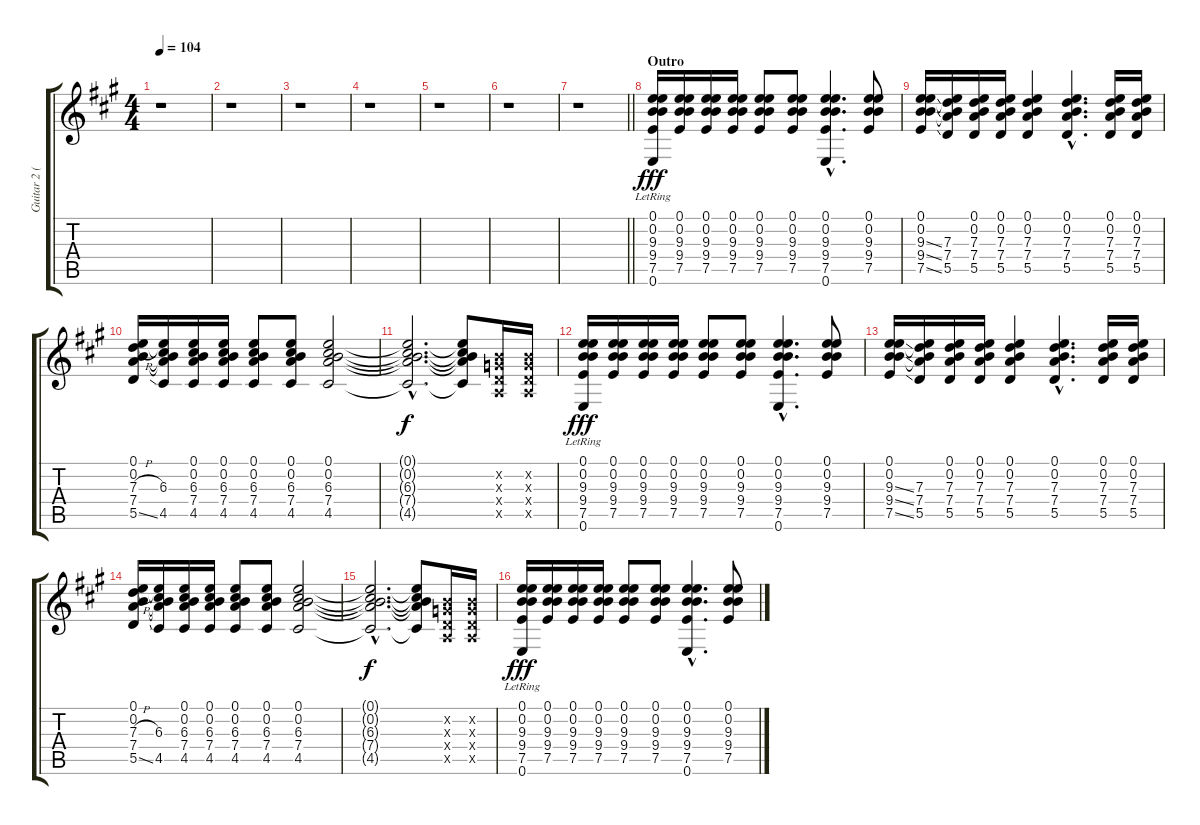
\track ("Guitar 2 (12-String)" "Guitar 2 (") {instrument electricguitarclean}
\staff {score tabs}
\tuning (E4 B3 G3 D3 A2 E2) {hide}
\ts (4 4)
\tempo 104
\clef g2
\ks a
r.1{dy fff} |
r.1 |
r.1 |
r.1 |
r.1 |
r.1 |
\barLineRight lightlight
r.1 |
\section ("" "Outro")
(0.1 0.2 9.3 9.4 7.5 0.6{lr}).16 (0.1 0.2 9.3 9.4 7.5).16 (0.1 0.2 9.3 9.4 7.5).16 (0.1 0.2 9.3 9.4 7.5).16 (0.1 0.2 9.3 9.4 7.5).8 (0.1 0.2 9.3 9.4 7.5).8 (0.1{hac} 0.2{hac} 9.3{hac} 9.4{hac} 7.5{hac} 0.6{hac}).4{d} (0.1 0.2 9.3 9.4 7.5).8 |
(0.1 0.2 9.3{ss} 9.4{ss} 7.5{ss}).16 (0.1{t} 0.2{t} 7.3 7.4 5.5).16 (0.1 0.2 7.3 7.4 5.5).16 (0.1 0.2 7.3 7.4 5.5).16 (0.1 0.2 7.3 7.4 5.5).4 (0.1{hac} 0.2{hac} 7.3{hac} 7.4{hac} 5.5{hac}).4{d} (0.1 0.2 7.3 7.4 5.5).16 (0.1 0.2 7.3 7.4 5.5).16 |
(0.1 0.2 7.3{h} 7.4 5.5{ss}).16 (0.1{t} 0.2{t} 6.3 7.4{t} 4.5).16 (0.1 0.2 6.3 7.4 4.5).16 (0.1 0.2 6.3 7.4 4.5).16 (0.1 0.2 6.3 7.4 4.5).8 (0.1 0.2 6.3 7.4 4.5).8 (0.1 0.2 6.3 7.4 4.5).2 |
(0.1{hac t} 0.2{hac t} 6.3{hac t} 7.4{hac t} 4.5{hac t}).2{d dy f} (0.1{t} 0.2{t} 6.3{t} 7.4{t} 4.5{t}).8 (0.2{x} 0.3{x} 0.4{x} 0.5{x}).16 (0.2{x} 0.3{x} 0.4{x} 0.5{x}).16 |
(0.1 0.2 9.3 9.4 7.5 0.6{lr}).16{dy fff} (0.1 0.2 9.3 9.4 7.5).16 (0.1 0.2 9.3 9.4 7.5).16 (0.1 0.2 9.3 9.4 7.5).16 (0.1 0.2 9.3 9.4 7.5).8 (0.1 0.2 9.3 9.4 7.5).8 (0.1{hac} 0.2{hac} 9.3{hac} 9.4{hac} 7.5{hac} 0.6{hac}).4{d} (0.1 0.2 9.3 9.4 7.5).8 |
(0.1 0.2 9.3{ss} 9.4{ss} 7.5{ss}).16 (0.1{t} 0.2{t} 7.3 7.4 5.5).16 (0.1 0.2 7.3 7.4 5.5).16 (0.1 0.2 7.3 7.4 5.5).16 (0.1 0.2 7.3 7.4 5.5).4 (0.1{hac} 0.2{hac} 7.3{hac} 7.4{hac} 5.5{hac}).4{d} (0.1 0.2 7.3 7.4 5.5).16 (0.1 0.2 7.3 7.4 5.5).16 |
(0.1 0.2 7.3{h} 7.4 5.5{ss}).16 (0.1{t} 0.2{t} 6.3 7.4{t} 4.5).16 (0.1 0.2 6.3 7.4 4.5).16 (0.1 0.2 6.3 7.4 4.5).16 (0.1 0.2 6.3 7.4 4.5).8 (0.1 0.2 6.3 7.4 4.5).8 (0.1 0.2 6.3 7.4 4.5).2 |
(0.1{hac t} 0.2{hac t} 6.3{hac t} 7.4{hac t} 4.5{hac t}).2{d dy f} (0.1{t} 0.2{t} 6.3{t} 7.4{t} 4.5{t}).8 (0.2{x} 0.3{x} 0.4{x} 0.5{x}).16 (0.2{x} 0.3{x} 0.4{x} 0.5{x}).16 |
(0.1 0.2 9.3 9.4 7.5 0.6{lr}).16{dy fff} (0.1 0.2 9.3 9.4 7.5).16 (0.1 0.2 9.3 9.4 7.5).16 (0.1 0.2 9.3 9.4 7.5).16 (0.1 0.2 9.3 9.4 7.5).8 (0.1 0.2 9.3 9.4 7.5).8 (0.1{hac} 0.2{hac} 9.3{hac} 9.4{hac} 7.5{hac} 0.6{hac}).4{d} (0.1 0.2 9.3 9.4 7.5).8
